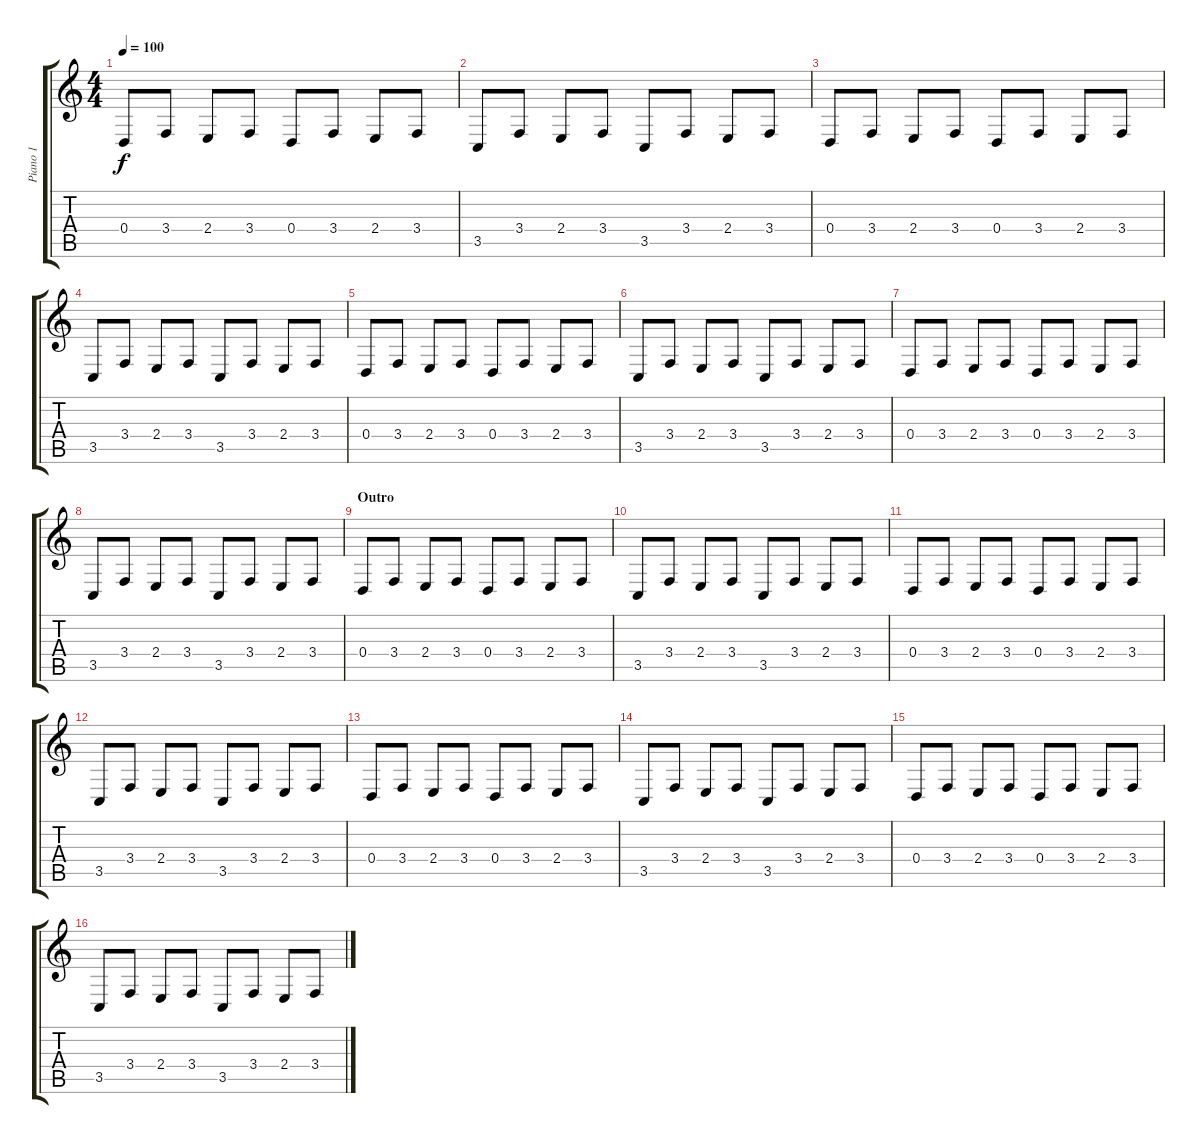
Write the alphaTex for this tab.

\track ("Piano 1" "Piano 1") {instrument acousticgrandpiano}
\staff {score tabs}
\tuning (E4 B3 G3 D3 A2 E2) {hide}
\ts (4 4)
\tempo 100
\clef g2
\ks c
0.4.8{dy f} 3.4.8 2.4.8 3.4.8 0.4.8 3.4.8 2.4.8 3.4.8 |
3.5.8 3.4.8 2.4.8 3.4.8 3.5.8 3.4.8 2.4.8 3.4.8 |
0.4.8 3.4.8 2.4.8 3.4.8 0.4.8 3.4.8 2.4.8 3.4.8 |
3.5.8 3.4.8 2.4.8 3.4.8 3.5.8 3.4.8 2.4.8 3.4.8 |
0.4.8 3.4.8 2.4.8 3.4.8 0.4.8 3.4.8 2.4.8 3.4.8 |
3.5.8 3.4.8 2.4.8 3.4.8 3.5.8 3.4.8 2.4.8 3.4.8 |
0.4.8 3.4.8 2.4.8 3.4.8 0.4.8 3.4.8 2.4.8 3.4.8 |
3.5.8 3.4.8 2.4.8 3.4.8 3.5.8 3.4.8 2.4.8 3.4.8 |
\section ("" "Outro")
0.4.8 3.4.8 2.4.8 3.4.8 0.4.8 3.4.8 2.4.8 3.4.8 |
3.5.8 3.4.8 2.4.8 3.4.8 3.5.8 3.4.8 2.4.8 3.4.8 |
0.4.8 3.4.8 2.4.8 3.4.8 0.4.8 3.4.8 2.4.8 3.4.8 |
3.5.8 3.4.8 2.4.8 3.4.8 3.5.8 3.4.8 2.4.8 3.4.8 |
0.4.8 3.4.8 2.4.8 3.4.8 0.4.8 3.4.8 2.4.8 3.4.8 |
3.5.8 3.4.8 2.4.8 3.4.8 3.5.8 3.4.8 2.4.8 3.4.8 |
0.4.8 3.4.8 2.4.8 3.4.8 0.4.8 3.4.8 2.4.8 3.4.8 |
3.5.8 3.4.8 2.4.8 3.4.8 3.5.8 3.4.8 2.4.8 3.4.8
